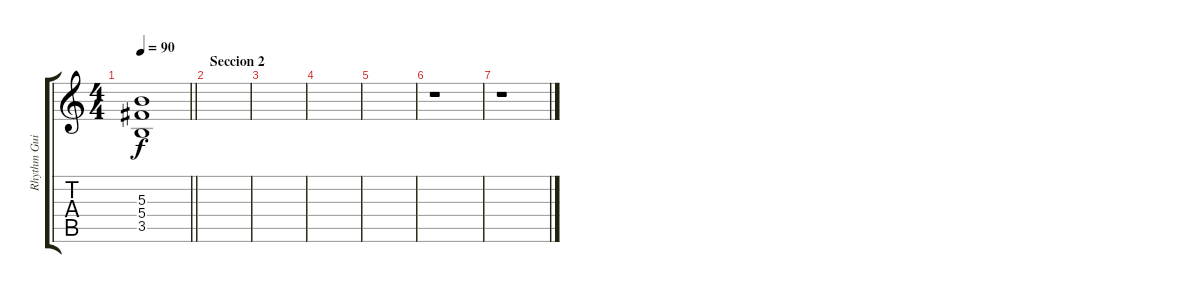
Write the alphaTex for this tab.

\track ("Rhythm Guitar" "Rhythm Gui") {instrument distortionguitar}
\staff {score tabs}
\tuning (Eb4 Bb3 Gb3 Db3 Ab2 Eb2) {hide}
\ts (4 4)
\tempo 90
\clef g2
\barLineRight lightlight
\ks c
(5.3{t} 5.4{t} 3.5{t}).1{dy f} |
\section ("" "Seccion 2")
|
|
|
|
r.1 |
r.1
